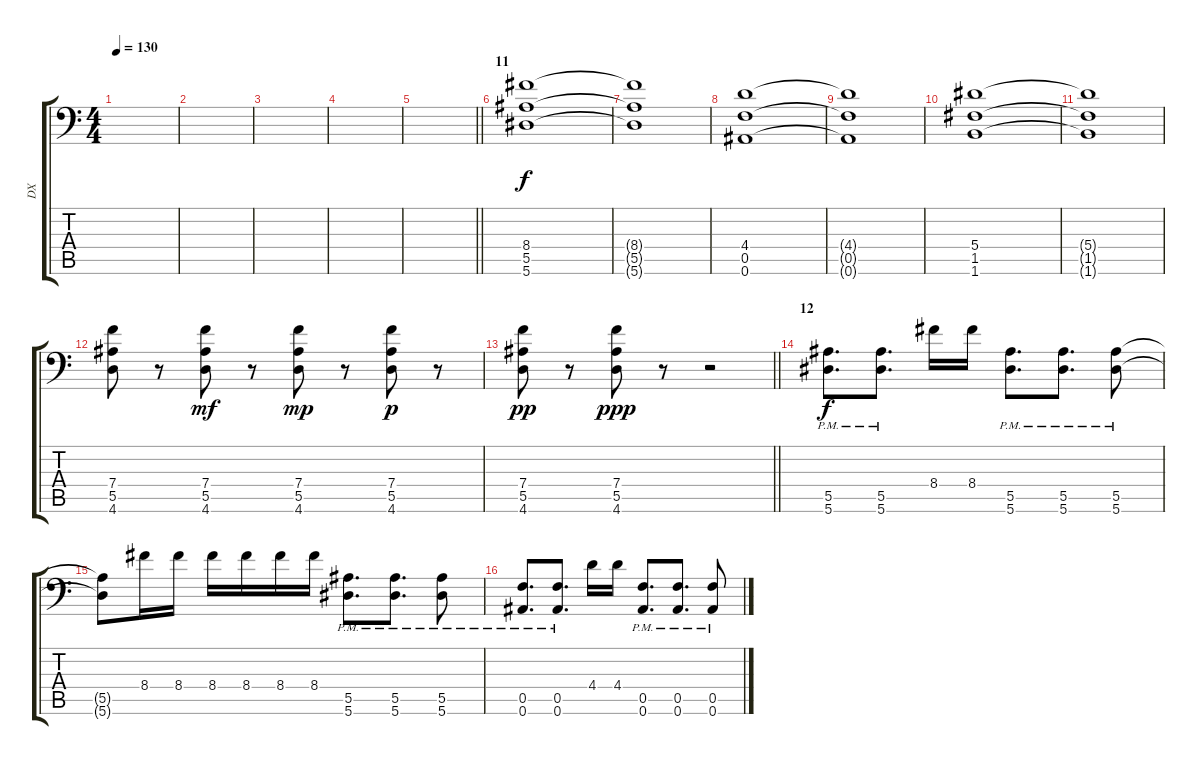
\track ("DX" "DX") {instrument distortionguitar}
\staff {score tabs}
\tuning (C4 G3 Eb3 Bb2 F2 Bb1) {hide}
\ts (4 4)
\tempo 130
\clef f4
\ks c
|
|
|
|
\barLineRight lightlight
|
\section ("" "11")
(8.4 5.5 5.6).1{dy f} |
(8.4{t} 5.5{t} 5.6{t}).1 |
(4.4 0.5 0.6).1 |
(4.4{t} 0.5{t} 0.6{t}).1 |
(5.4 1.5 1.6).1 |
(5.4{t} 1.5{t} 1.6{t}).1 |
(7.4 5.5 4.6).8 r.8 (7.4 5.5 4.6).8{dy mf} r.8 (7.4 5.5 4.6).8{dy mp} r.8 (7.4 5.5 4.6).8{dy p} r.8 |
\barLineRight lightlight
(7.4 5.5 4.6).8{dy pp} r.8 (7.4 5.5 4.6).8{dy ppp} r.8 r.2 |
\section ("" "12")
(5.5{pm} 5.6{pm}).8{d dy f} (5.5{pm} 5.6{pm}).8{d} 8.4.16 8.4.16 (5.5{pm} 5.6{pm}).8{d} (5.5{pm} 5.6{pm}).8{d} (5.5{pm} 5.6{pm}).8 |
(5.5{t} 5.6{t}).8 8.4.16 8.4.16 8.4.16 8.4.16 8.4.16 8.4.16 (5.5{pm} 5.6{pm}).8{d} (5.5{pm} 5.6{pm}).8{d} (5.5{pm} 5.6{pm}).8 |
(0.5{pm} 0.6{pm}).8{d} (0.5{pm} 0.6{pm}).8{d} 4.4.16 4.4.16 (0.5{pm} 0.6{pm}).8{d} (0.5{pm} 0.6{pm}).8{d} (0.5{pm} 0.6{pm}).8
